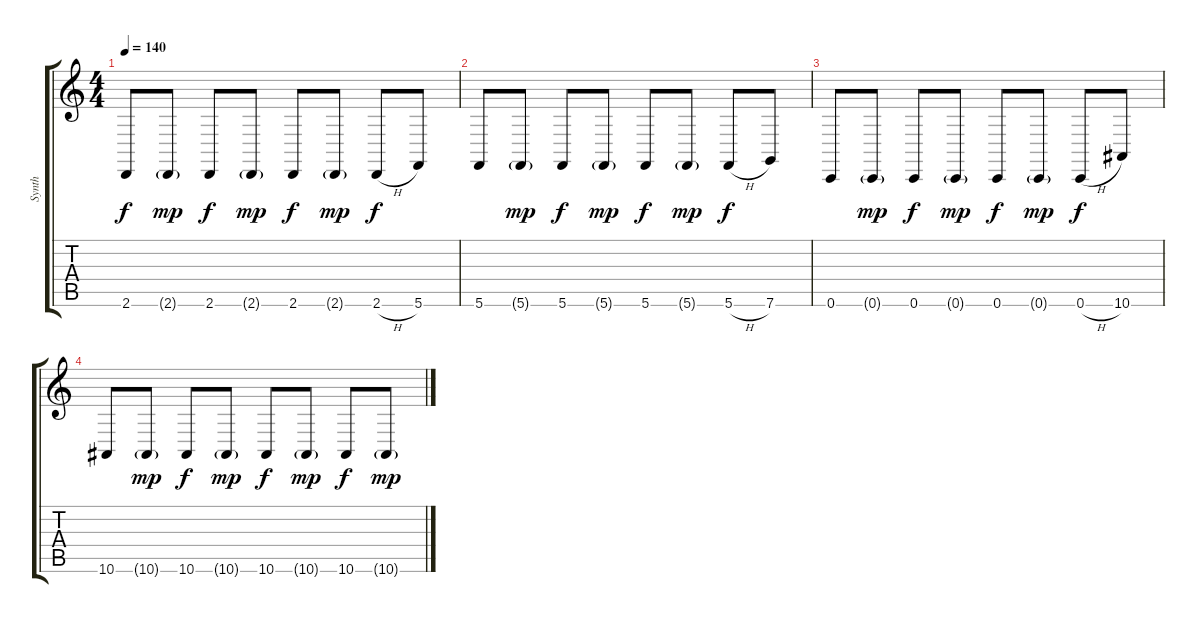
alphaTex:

\track ("Synth" "Synth") {instrument lead2sawtooth bank 255}
\staff {score tabs}
\tuning (D4 A3 F3 C3 G2 C2) {hide}
\ts (4 4)
\tempo 140
\clef g2
\ks c
2.6.8{dy f} 2.6{g}.8{dy mp} 2.6.8{dy f} 2.6{g}.8{dy mp} 2.6.8{dy f} 2.6{g}.8{dy mp} 2.6{h}.8{dy f} 5.6.8 |
5.6.8 5.6{g}.8{dy mp} 5.6.8{dy f} 5.6{g}.8{dy mp} 5.6.8{dy f} 5.6{g}.8{dy mp} 5.6{h}.8{dy f} 7.6.8 |
0.6.8 0.6{g}.8{dy mp} 0.6.8{dy f} 0.6{g}.8{dy mp} 0.6.8{dy f} 0.6{g}.8{dy mp} 0.6{h}.8{dy f} 10.6.8 |
10.6.8 10.6{g}.8{dy mp} 10.6.8{dy f} 10.6{g}.8{dy mp} 10.6.8{dy f} 10.6{g}.8{dy mp} 10.6.8{dy f} 10.6{g}.8{dy mp}
